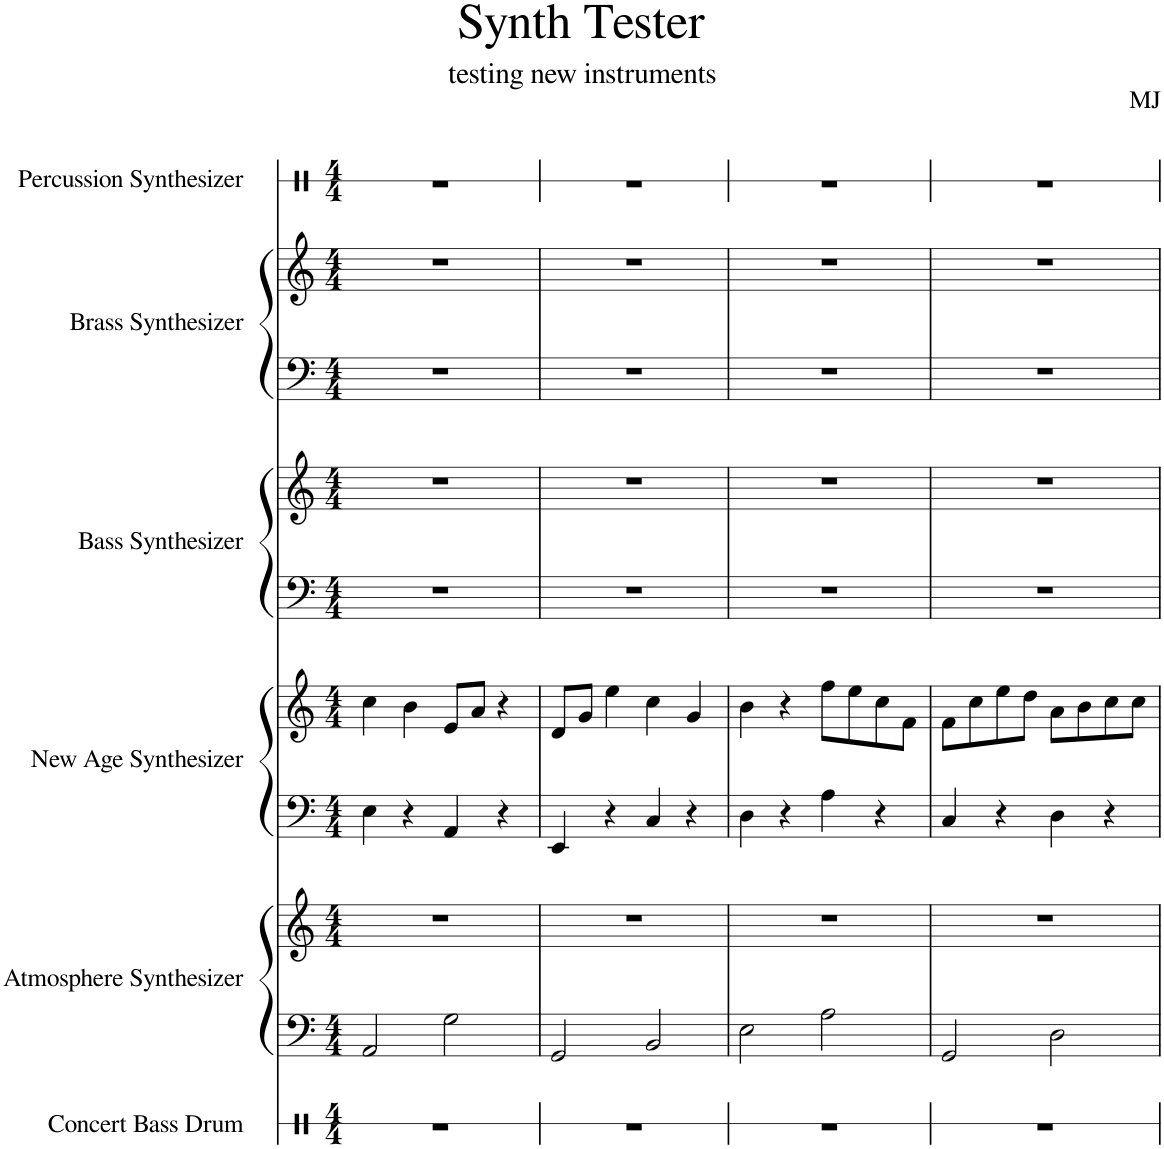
**kern	**kern	**kern	**kern	**kern	**kern	**kern	**kern	**kern	**kern
*part6	*part5	*part5	*part4	*part4	*part3	*part3	*part2	*part2	*part1
*staff10	*staff9	*staff8	*staff7	*staff6	*staff5	*staff4	*staff3	*staff2	*staff1
*I"Concert Bass Drum	*I"Atmosphere Synthesizer	*	*I"New Age Synthesizer	*	*I"Bass Synthesizer	*	*I"Brass Synthesizer	*	*I"Percussion Synthesizer
*I'Con. BD	*I'Synth.	*	*I'Synth.	*	*I'Synth.	*	*I'Synth.	*	*I'Perc. Syn.
*stria1	*	*	*	*	*	*	*	*	*stria1
*clefX	*clefF4	*clefG2	*clefF4	*clefG2	*clefF4	*clefG2	*clefF4	*clefG2	*clefX
*k[]	*k[]	*k[]	*k[]	*k[]	*k[]	*k[]	*k[]	*k[]	*k[]
*M4/4	*M4/4	*M4/4	*M4/4	*M4/4	*M4/4	*M4/4	*M4/4	*M4/4	*M4/4
=1	=1	=1	=1	=1	=1	=1	=1	=1	=1
1r	2AA/	1r	4E\	4cc\	1r	1r	1r	1r	1r
.	.	.	4r	4b\	.	.	.	.	.
.	2G\	.	4AA/	8e/L	.	.	.	.	.
.	.	.	.	8a/J	.	.	.	.	.
.	.	.	4r	4r	.	.	.	.	.
=2	=2	=2	=2	=2	=2	=2	=2	=2	=2
1r	2GG/	1r	4EE/	8d/L	1r	1r	1r	1r	1r
.	.	.	.	8g/J	.	.	.	.	.
.	.	.	4r	4ee\	.	.	.	.	.
.	2BB/	.	4C/	4cc\	.	.	.	.	.
.	.	.	4r	4g/	.	.	.	.	.
=3	=3	=3	=3	=3	=3	=3	=3	=3	=3
1r	2E\	1r	4D\	4b\	1r	1r	1r	1r	1r
.	.	.	4r	4r	.	.	.	.	.
.	2A\	.	4A\	8ff\L	.	.	.	.	.
.	.	.	.	8ee\	.	.	.	.	.
.	.	.	4r	8cc\	.	.	.	.	.
.	.	.	.	8f\J	.	.	.	.	.
=4	=4	=4	=4	=4	=4	=4	=4	=4	=4
1r	2GG/	1r	4C/	8f\L	1r	1r	1r	1r	1r
.	.	.	.	8cc\	.	.	.	.	.
.	.	.	4r	8ee\	.	.	.	.	.
.	.	.	.	8dd\J	.	.	.	.	.
.	2D\	.	4D\	8a\L	.	.	.	.	.
.	.	.	.	8b\	.	.	.	.	.
.	.	.	4r	8cc\	.	.	.	.	.
.	.	.	.	8cc\J	.	.	.	.	.
=	=	=	=	=	=	=	=	=	=
*-	*-	*-	*-	*-	*-	*-	*-	*-	*-
